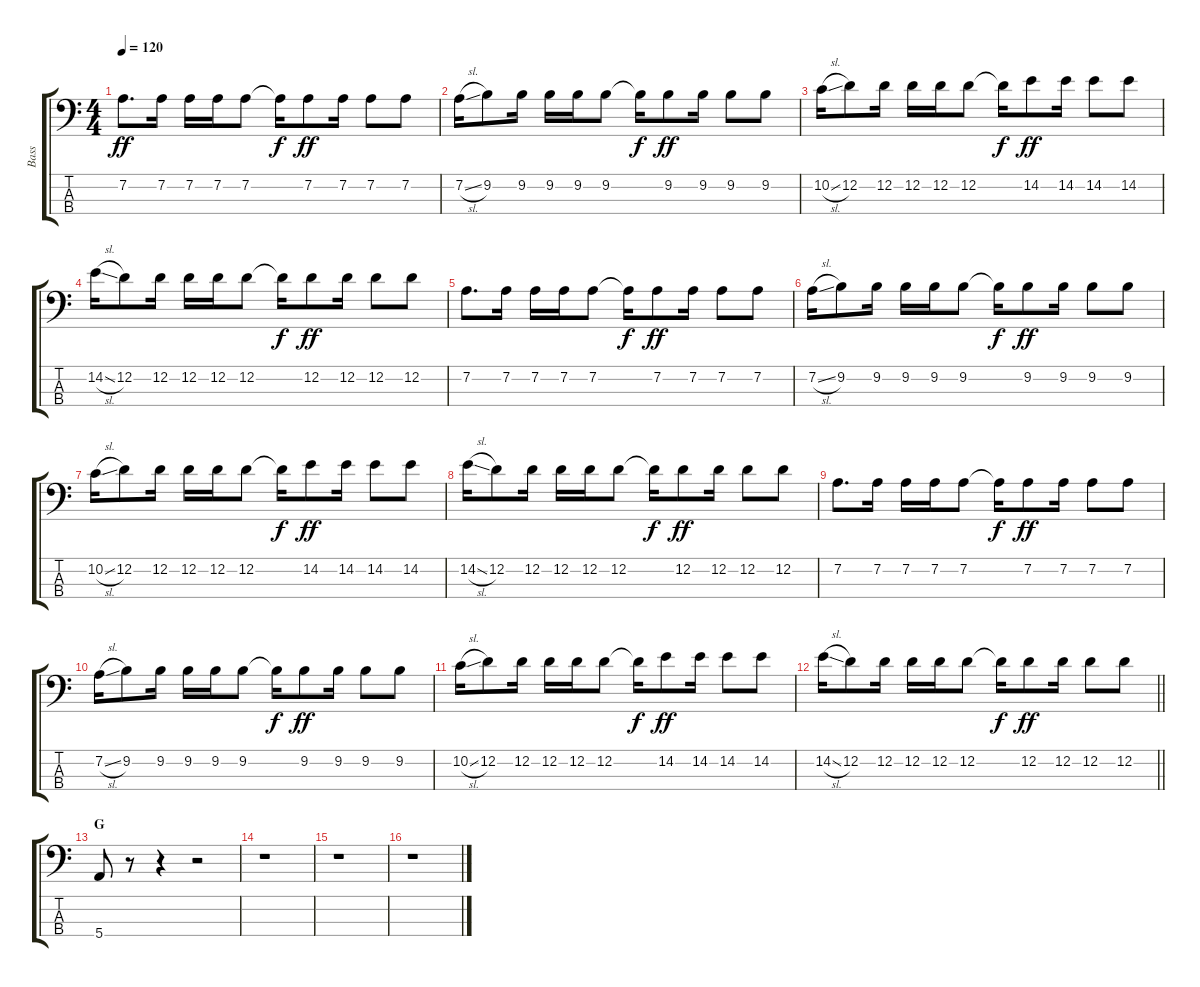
\track ("Bass" "Bass") {instrument electricbassfinger}
\staff {score tabs}
\tuning (G2 D2 A1 E1) {hide}
\ts (4 4)
\tempo 120
\clef f4
\ks c
7.2.8{d dy ff} 7.2.16 7.2.16 7.2.16 7.2.8 7.2{t}.16{dy f} 7.2.8{dy ff} 7.2.16 7.2.8 7.2.8 |
7.2{sl}.16 9.2.8 9.2.16 9.2.16 9.2.16 9.2.8 9.2{t}.16{dy f} 9.2.8{dy ff} 9.2.16 9.2.8 9.2.8 |
10.2{sl}.16 12.2.8 12.2.16 12.2.16 12.2.16 12.2.8 12.2{t}.16{dy f} 14.2.8{dy ff} 14.2.16 14.2.8 14.2.8 |
14.2{sl}.16 12.2.8 12.2.16 12.2.16 12.2.16 12.2.8 12.2{t}.16{dy f} 12.2.8{dy ff} 12.2.16 12.2.8 12.2.8 |
7.2.8{d} 7.2.16 7.2.16 7.2.16 7.2.8 7.2{t}.16{dy f} 7.2.8{dy ff} 7.2.16 7.2.8 7.2.8 |
7.2{sl}.16 9.2.8 9.2.16 9.2.16 9.2.16 9.2.8 9.2{t}.16{dy f} 9.2.8{dy ff} 9.2.16 9.2.8 9.2.8 |
10.2{sl}.16 12.2.8 12.2.16 12.2.16 12.2.16 12.2.8 12.2{t}.16{dy f} 14.2.8{dy ff} 14.2.16 14.2.8 14.2.8 |
14.2{sl}.16 12.2.8 12.2.16 12.2.16 12.2.16 12.2.8 12.2{t}.16{dy f} 12.2.8{dy ff} 12.2.16 12.2.8 12.2.8 |
7.2.8{d} 7.2.16 7.2.16 7.2.16 7.2.8 7.2{t}.16{dy f} 7.2.8{dy ff} 7.2.16 7.2.8 7.2.8 |
7.2{sl}.16 9.2.8 9.2.16 9.2.16 9.2.16 9.2.8 9.2{t}.16{dy f} 9.2.8{dy ff} 9.2.16 9.2.8 9.2.8 |
10.2{sl}.16 12.2.8 12.2.16 12.2.16 12.2.16 12.2.8 12.2{t}.16{dy f} 14.2.8{dy ff} 14.2.16 14.2.8 14.2.8 |
\barLineRight lightlight
14.2{sl}.16 12.2.8 12.2.16 12.2.16 12.2.16 12.2.8 12.2{t}.16{dy f} 12.2.8{dy ff} 12.2.16 12.2.8 12.2.8 |
\section ("" "G")
5.4.8 r.8 r.4 r.2 |
r.1 |
r.1 |
r.1
